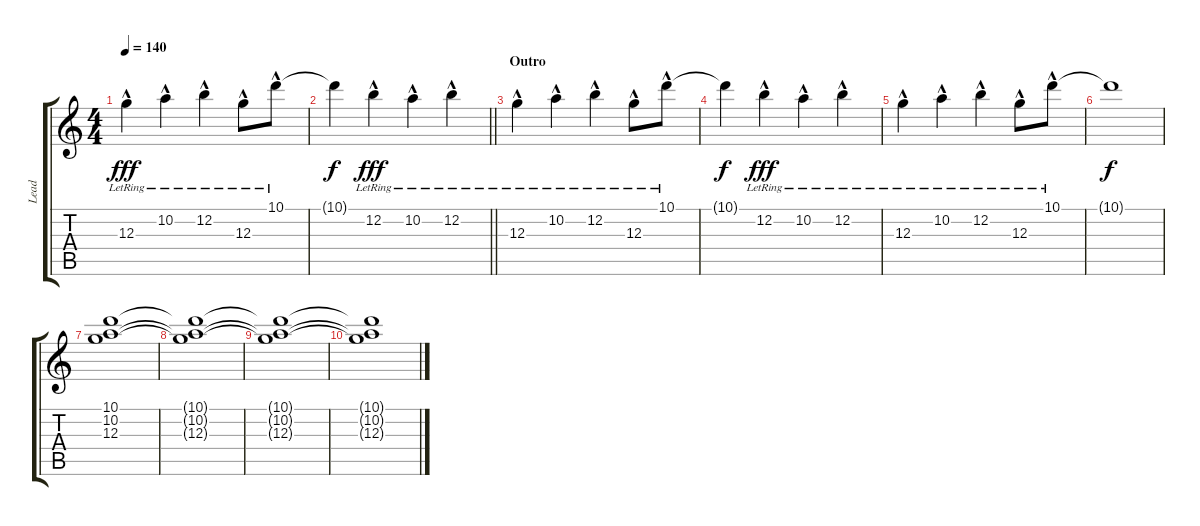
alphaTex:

\track ("Lead" "Lead") {instrument electricguitarjazz}
\staff {score tabs}
\tuning (E4 B3 G3 D3 A2 E2) {hide}
\ts (4 4)
\tempo 140
\clef g2
\ks c
12.3{hac lr}.4{dy fff} 10.2{hac lr}.4 12.2{hac lr}.4 12.3{hac lr}.8 10.1{hac lr}.8 |
\barLineRight lightlight
10.1{t}.4{dy f} 12.2{hac lr}.4{dy fff} 10.2{hac lr}.4 12.2{hac lr}.4 |
\section ("" "Outro")
12.3{hac lr}.4 10.2{hac lr}.4 12.2{hac lr}.4 12.3{hac lr}.8 10.1{hac lr}.8 |
10.1{t}.4{dy f} 12.2{hac lr}.4{dy fff} 10.2{hac lr}.4 12.2{hac lr}.4 |
12.3{hac lr}.4 10.2{hac lr}.4 12.2{hac lr}.4 12.3{hac lr}.8 10.1{hac lr}.8 |
10.1{t}.1{dy f} |
(10.1 10.2 12.3).1 |
(10.1{t} 10.2{t} 12.3{t}).1 |
(10.1{t} 10.2{t} 12.3{t}).1 |
(10.1{t} 10.2{t} 12.3{t}).1
